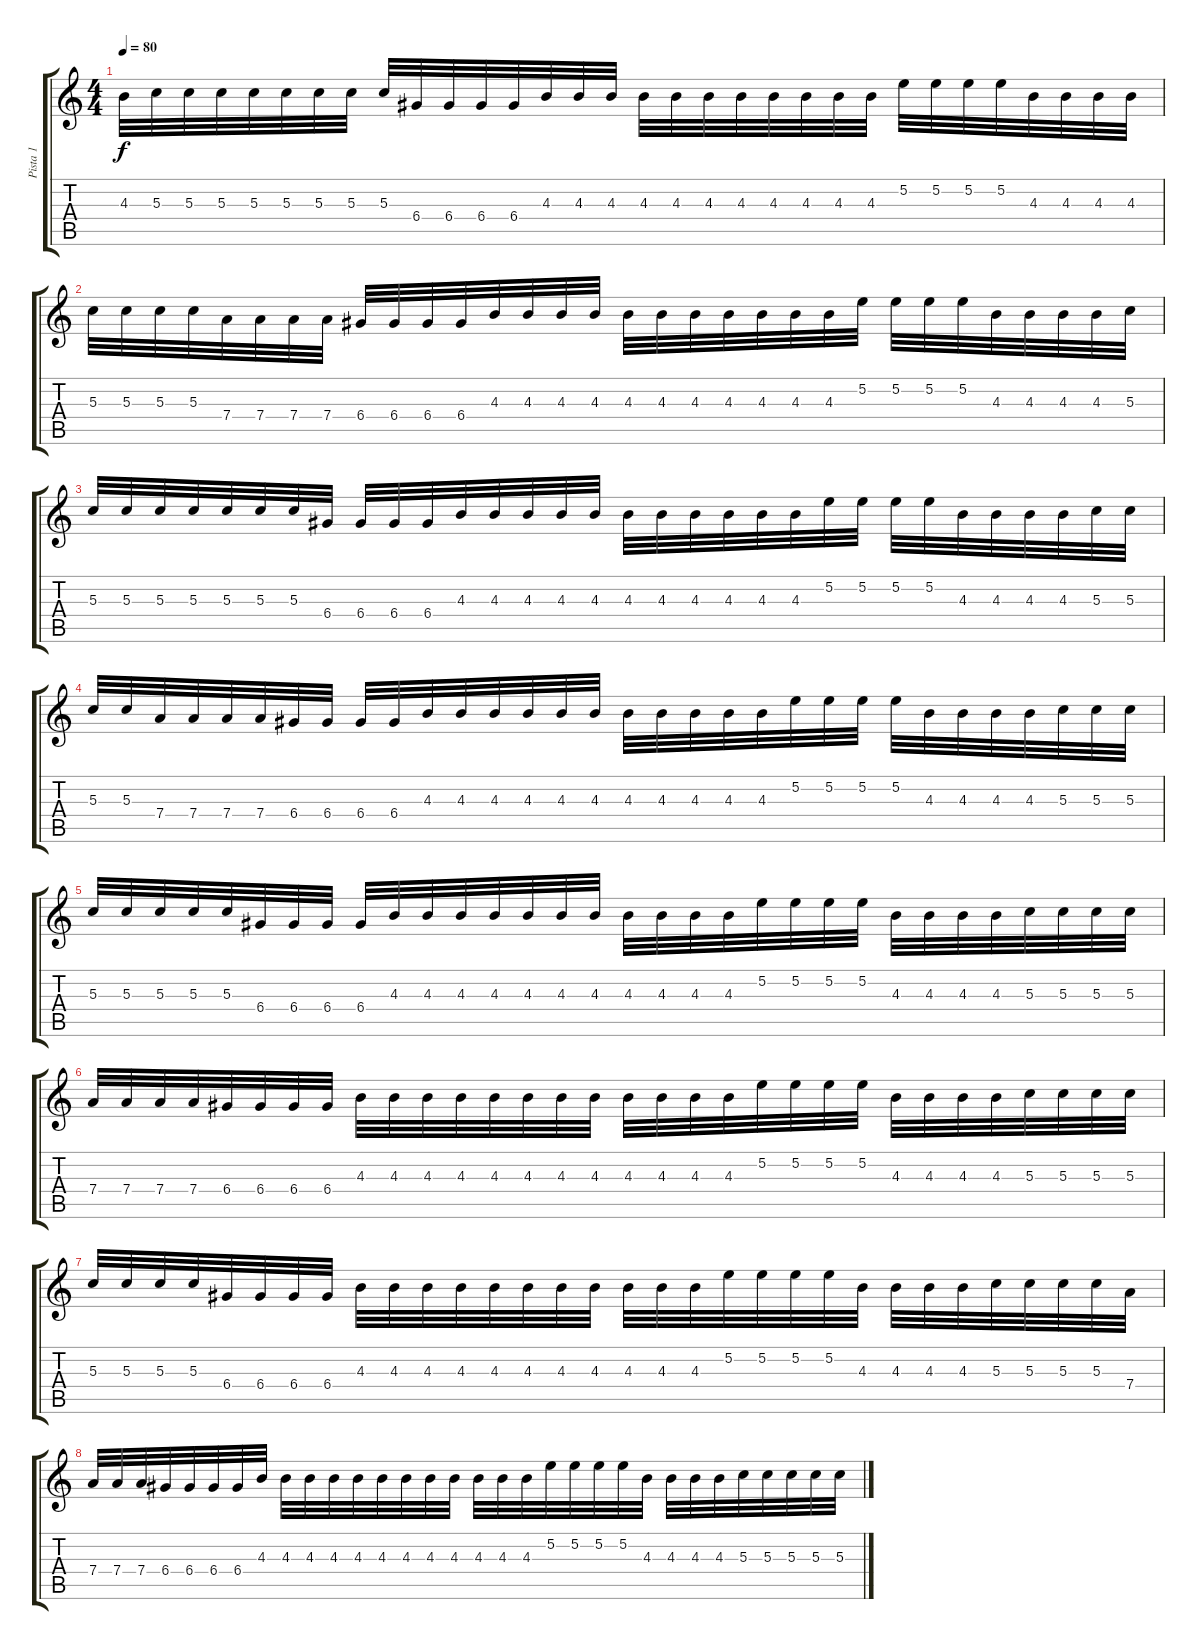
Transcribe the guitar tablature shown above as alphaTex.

\track ("Pista 1" "Pista 1") {instrument distortionguitar}
\staff {score tabs}
\tuning (E4 B3 G3 D3 A2 E2) {hide}
\ts (4 4)
\tempo 80
\clef g2
\ks c
4.3.32{dy f} 5.3.32 5.3.32 5.3.32 5.3.32 5.3.32 5.3.32 5.3.32 5.3.32 6.4.32 6.4.32 6.4.32 6.4.32 4.3.32 4.3.32 4.3.32 4.3.32 4.3.32 4.3.32 4.3.32 4.3.32 4.3.32 4.3.32 4.3.32 5.2.32 5.2.32 5.2.32 5.2.32 4.3.32 4.3.32 4.3.32 4.3.32 |
5.3.32 5.3.32 5.3.32 5.3.32 7.4.32 7.4.32 7.4.32 7.4.32 6.4.32 6.4.32 6.4.32 6.4.32 4.3.32 4.3.32 4.3.32 4.3.32 4.3.32 4.3.32 4.3.32 4.3.32 4.3.32 4.3.32 4.3.32 5.2.32 5.2.32 5.2.32 5.2.32 4.3.32 4.3.32 4.3.32 4.3.32 5.3.32 |
5.3.32 5.3.32 5.3.32 5.3.32 5.3.32 5.3.32 5.3.32 6.4.32 6.4.32 6.4.32 6.4.32 4.3.32 4.3.32 4.3.32 4.3.32 4.3.32 4.3.32 4.3.32 4.3.32 4.3.32 4.3.32 4.3.32 5.2.32 5.2.32 5.2.32 5.2.32 4.3.32 4.3.32 4.3.32 4.3.32 5.3.32 5.3.32 |
5.3.32 5.3.32 7.4.32 7.4.32 7.4.32 7.4.32 6.4.32 6.4.32 6.4.32 6.4.32 4.3.32 4.3.32 4.3.32 4.3.32 4.3.32 4.3.32 4.3.32 4.3.32 4.3.32 4.3.32 4.3.32 5.2.32 5.2.32 5.2.32 5.2.32 4.3.32 4.3.32 4.3.32 4.3.32 5.3.32 5.3.32 5.3.32 |
5.3.32 5.3.32 5.3.32 5.3.32 5.3.32 6.4.32 6.4.32 6.4.32 6.4.32 4.3.32 4.3.32 4.3.32 4.3.32 4.3.32 4.3.32 4.3.32 4.3.32 4.3.32 4.3.32 4.3.32 5.2.32 5.2.32 5.2.32 5.2.32 4.3.32 4.3.32 4.3.32 4.3.32 5.3.32 5.3.32 5.3.32 5.3.32 |
7.4.32 7.4.32 7.4.32 7.4.32 6.4.32 6.4.32 6.4.32 6.4.32 4.3.32 4.3.32 4.3.32 4.3.32 4.3.32 4.3.32 4.3.32 4.3.32 4.3.32 4.3.32 4.3.32 4.3.32 5.2.32 5.2.32 5.2.32 5.2.32 4.3.32 4.3.32 4.3.32 4.3.32 5.3.32 5.3.32 5.3.32 5.3.32 |
5.3.32 5.3.32 5.3.32 5.3.32 6.4.32 6.4.32 6.4.32 6.4.32 4.3.32 4.3.32 4.3.32 4.3.32 4.3.32 4.3.32 4.3.32 4.3.32 4.3.32 4.3.32 4.3.32 5.2.32 5.2.32 5.2.32 5.2.32 4.3.32 4.3.32 4.3.32 4.3.32 5.3.32 5.3.32 5.3.32 5.3.32 7.4.32 |
7.4.32 7.4.32 7.4.32 6.4.32 6.4.32 6.4.32 6.4.32 4.3.32 4.3.32 4.3.32 4.3.32 4.3.32 4.3.32 4.3.32 4.3.32 4.3.32 4.3.32 4.3.32 4.3.32 5.2.32 5.2.32 5.2.32 5.2.32 4.3.32 4.3.32 4.3.32 4.3.32 5.3.32 5.3.32 5.3.32 5.3.32 5.3.32
